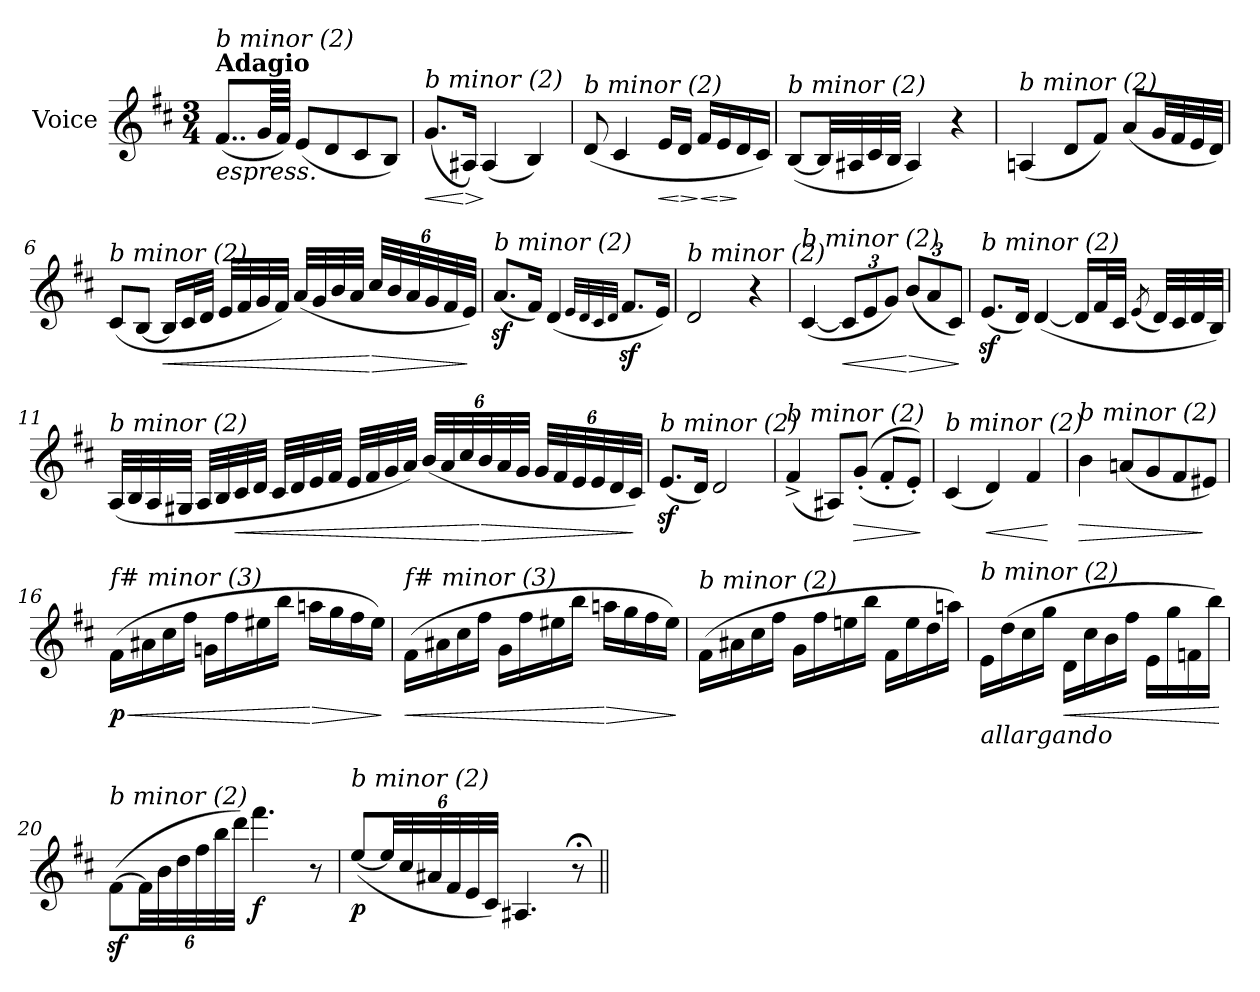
**kern	**dynam
*part1	*part1
*staff1	*staff1
*I"Voice	*
*I'V	*
*clefG2	*
*k[f#c#]	*
*M3/4	*
=1	=1
!LO:TX:a:B:t=Adagio	!
!LO:TX:b:i:t=espress.	!
!LO:TX:i:t=b minor (2)	!
(<8..f#/L	.
64g/LLL	.
64f#/JJJJ)	.
(<8e/L	.
8d/	.
8c#/	.
8B/J)	.
=2	=2
!LO:TX:i:t=b minor (2)	!
!	!LO:HP:b
(<8.g/L	<
!	!LO:HP:n=1:b
16A#X/Jk)	[ >
(<4A#/	]
4B/)	.
=3	=3
!LO:TX:i:t=b minor (2)	!
(<8d/	.
4c#/	.
!	!LO:HP:b
16e/LL	<
!	!LO:HP:n=1:b
16d/JJ	[ >
!	!LO:HP:n=1:b
16f#/LL	] <
!	!LO:HP:n=1:b
16e/	[ >
16d/	]
16c#/JJ)	.
=4	=4
!LO:TX:i:t=b minor (2)	!
(<[8B/L	.
32B/LL]	.
32A#X/	.
32c#/	.
32B/JJJ	.
4A#/)	.
4r	.
!!LO:LB:g=z
=5	=5
!LO:TX:i:t=b minor (2)	!
(<4An/	.
8d/L	.
8f#/J)	.
(<8a/L	.
32g/LL	.
32f#/	.
32e/	.
32d/JJJ)	.
=6	=6
!LO:TX:i:t=b minor (2)	!
(<8c#/L	.
[8B/J	.
!	!LO:HP:b
16B/LL]	<
32c#/L	.
32d/JJJ	.
32e/LLL	.
32f#/	.
32g/	.
32f#/JJJ)	.
(<32a/LLL	.
32g/	.
32b/	.
32a/JJJ	.
*Xbrackettup	*
!	!LO:HP:n=1:b
48cc#/LLL	[ >
48b/	.
48a/	.
48g/	.
48f#/	.
48e/JJJ)	.
.	]
=7	=7
!LO:TX:i:t=b minor (2)	!
(<8.az</L	.
16f#/Jk)	.
(<4d/	.
32qe/LLL	.
32qd/	.
32qc#/	.
32qd/JJJ	.
8.f#z</L	.
16e/Jk)	.
!!LO:LB:g=z
=8	=8
!LO:TX:i:t=b minor (2)	!
2d/	.
4r	.
=9	=9
!LO:TX:i:t=b minor (2)	!
(<[4c#/	.
!	!LO:HP:b
12c#/L]	<
12e/	.
12g/J)	.
!	!LO:HP:n=1:b
(<12b/L	[ >
12a/	.
12c#/J)	.
.	]
=10	=10
!LO:TX:i:t=b minor (2)	!
(<8.ez</L	.
16d/Jk)	.
(<[4d/	.
16d/LL]	.
32f#/L	.
32c#/JJJ	.
(<8qe/	.
32d/LLL)	.
32c#/	.
32d/	.
32B/JJJ)	.
!!LO:LB:g=z
=11	=11
!LO:TX:i:t=b minor (2)	!
(<32A/LLL	.
32B/	.
32A/	.
32G#X/JJJ	.
32A/LLL	.
32B/	.
!	!LO:HP:b
32c#/	<
32d/JJJ	.
32c#/LLL	.
32d/	.
32e/	.
32f#/JJJ	.
32e/LLL	.
32f#/	.
32g/	.
32a/JJJ)	.
(<48b/LLL	.
48a/	.
48cc#/	.
!	!LO:HP:n=1:b
48b/	[ >
48a/	.
48g/JJJ	.
48g/LLL	.
48f#/	.
48e/	.
48e/	.
48d/	.
48c#/JJJ)	.
.	]
!!LO:LB:g=z
=12	=12
!LO:TX:i:t=b minor (2)	!
(<8.ez</L	.
16d/Jk)	.
2d/	.
=13	=13
!LO:TX:i:t=b minor (2)	!
(<4f#^/	.
8A#X/L)	.
!	!LO:HP:b
(<(<8g'/J	>
8f#'/L	.
8e'/J))	.
.	]
=14	=14
!LO:TX:i:t=b minor (2)	!
(<4c#/	.
!	!LO:HP:b
4d/)	<
4f#/	.
.	[
=15	=15
!LO:TX:i:t=b minor (2)	!
!	!LO:HP:b
4b\	>
(<8an/L	.
8g/	.
8f#/	.
8e#Xi/J)	]
=16	=16
!LO:TX:i:t=f# minor (3)	!
!	!LO:HP:b
!	!LO:DY:n=1:b
(>16f#\LL	< p
16a#X\	.
16cc#\	.
16ff#\JJ	.
16gn\LL	.
16ff#\	.
16ee#X\	.
16bb\JJ	.
!	!LO:HP:n=1:b
16aan\LL	[ >
16gg\	.
16ff#\	.
16ee#\JJ)	.
.	]
!!LO:LB:g=z
=17	=17
!LO:TX:i:t=f# minor (3)	!
!	!LO:HP:b
(>16f#\LL	<
16a#X\	.
16cc#\	.
16ff#\JJ	.
16g\LL	.
16ff#\	.
16ee#X\	.
16bb\JJ	.
!	!LO:HP:n=1:b
16aan\LL	[ >
16gg\	.
16ff#\	.
16ee#\JJ)	.
.	]
=18	=18
!LO:TX:i:t=b minor (2)	!
(>16f#\LL	.
16a#X\	.
16cc#\	.
16ff#\JJ	.
16g\LL	.
16ff#\	.
16een\	.
16bb\JJ	.
16f#\LL	.
16ee\	.
16dd\	.
16aan\JJ)	.
=19	=19
!LO:TX:b:i:t=allargando	!
!LO:TX:i:t=b minor (2)	!
16e\LL	.
(>16dd\	.
16cc#\	.
16gg\JJ	.
!	!LO:HP:b
16d\LL	<
16cc#\	.
16b\	.
16ff#\JJ	.
16e\LL	.
16gg\	.
16fnj\	.
16bb\JJ)	.
.	[
!!LO:LB:g=z
=20	=20
!LO:TX:i:t=b minor (2)	!
(>[8f#z<\L	.
48f#\LL]	.
48b\	.
48dd\	.
48ff#\	.
48bb\	.
48ddd\JJJ)	.
!	!LO:DY:b
4.fff#\	f
8r	.
=21	=21
!LO:TX:i:t=b minor (2)	!
!	!LO:DY:b
(<[8ee/L	p
48ee/LL]	.
48cc#/	.
48a#X/	.
48f#/	.
48e/	.
48c#/JJJ)	.
4.A#X/	.
8r;<	.
=||	=||
*-	*-
